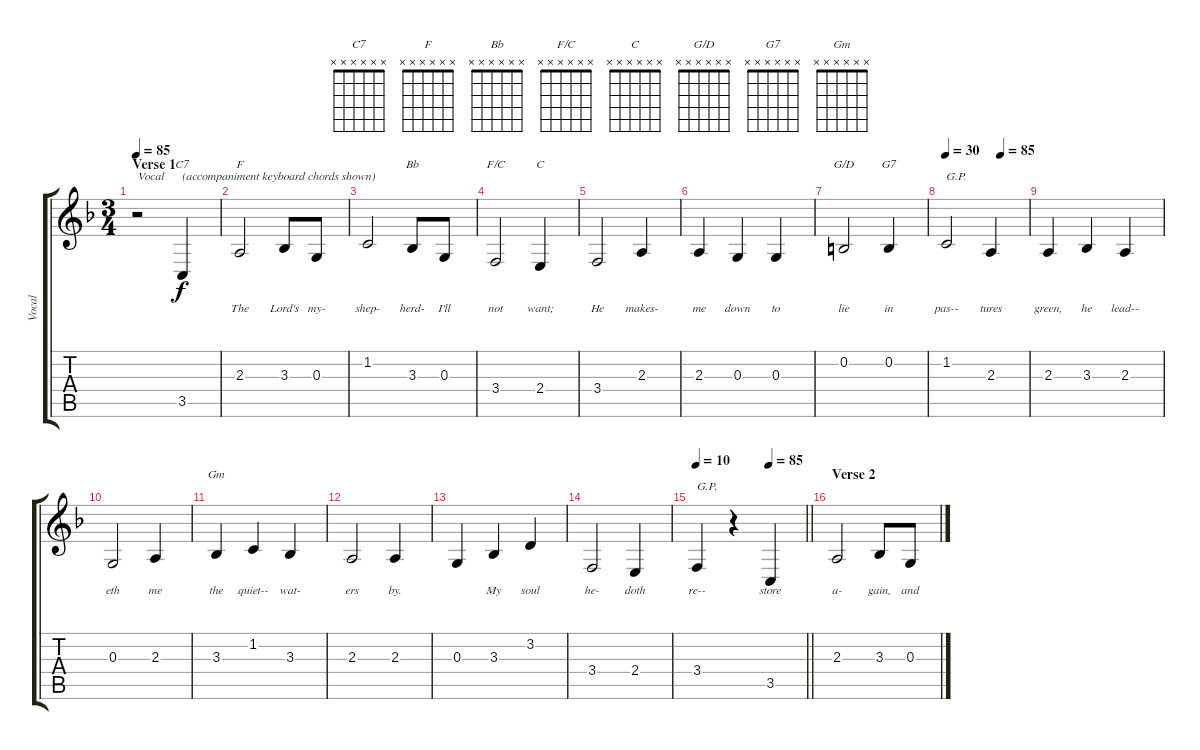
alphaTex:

\track ("Vocal" "Vocal") {instrument choiraahs}
\staff {score tabs}
\tuning (E4 B3 G3 D3 A2 E2) {hide}
\chord ("C7" x x x x x x)
\chord ("F" x x x x x x)
\chord ("Bb" x x x x x x)
\chord ("F/C" x x x x x x)
\chord ("C" x x x x x x)
\chord ("G/D" x x x x x x)
\chord ("G7" x x x x x x)
\chord ("Gm" x x x x x x)
\ts (3 4)
\section ("" "Verse 1")
\tempo 85
\clef g2
\ks f
r.2{txt "Vocal" dy f instrument choiraahs} 3.5.4{ch "C7" txt "(accompaniment keyboard chords shown)" lyrics (0 "") lyrics (1 "") lyrics (2 "") lyrics (3 "") lyrics (4 "")} |
2.3.2{ch "F" lyrics (0 "The") lyrics (1 "") lyrics (2 "") lyrics (3 "") lyrics (4 "")} 3.3.8{lyrics (0 "Lord's") lyrics (1 "") lyrics (2 "") lyrics (3 "") lyrics (4 "")} 0.3.8{lyrics (0 "my-") lyrics (1 "") lyrics (2 "") lyrics (3 "") lyrics (4 "")} |
1.2.2{lyrics (0 "shep-") lyrics (1 "") lyrics (2 "") lyrics (3 "") lyrics (4 "")} 3.3.8{ch "Bb" lyrics (0 "herd-") lyrics (1 "") lyrics (2 "") lyrics (3 "") lyrics (4 "")} 0.3.8{lyrics (0 "I'll") lyrics (1 "") lyrics (2 "") lyrics (3 "") lyrics (4 "")} |
3.4.2{ch "F/C" lyrics (0 "not") lyrics (1 "") lyrics (2 "") lyrics (3 "") lyrics (4 "")} 2.4.4{ch "C" lyrics (0 "want;") lyrics (1 "") lyrics (2 "") lyrics (3 "") lyrics (4 "")} |
3.4.2{lyrics (0 "He") lyrics (1 "") lyrics (2 "") lyrics (3 "") lyrics (4 "")} 2.3.4{lyrics (0 "makes-") lyrics (1 "") lyrics (2 "") lyrics (3 "") lyrics (4 "")} |
2.3.4{lyrics (0 "me") lyrics (1 "") lyrics (2 "") lyrics (3 "") lyrics (4 "")} 0.3.4{lyrics (0 "down") lyrics (1 "") lyrics (2 "") lyrics (3 "") lyrics (4 "")} 0.3.4{lyrics (0 "to") lyrics (1 "") lyrics (2 "") lyrics (3 "") lyrics (4 "")} |
0.2.2{ch "G/D" lyrics (0 "lie") lyrics (1 "") lyrics (2 "") lyrics (3 "") lyrics (4 "")} 0.2.4{ch "G7" lyrics (0 "in") lyrics (1 "") lyrics (2 "") lyrics (3 "") lyrics (4 "")} |
\tempo 30
\tempo (85 0.6666666666666666)
1.2.2{txt "G.P." lyrics (0 "pas--") lyrics (1 "") lyrics (2 "") lyrics (3 "") lyrics (4 "")} 2.3.4{lyrics (0 "tures") lyrics (1 "") lyrics (2 "") lyrics (3 "") lyrics (4 "")} |
2.3.4{lyrics (0 "green,") lyrics (1 "") lyrics (2 "") lyrics (3 "") lyrics (4 "")} 3.3.4{lyrics (0 "he") lyrics (1 "") lyrics (2 "") lyrics (3 "") lyrics (4 "")} 2.3.4{lyrics (0 "lead--") lyrics (1 "") lyrics (2 "") lyrics (3 "") lyrics (4 "")} |
0.3.2{lyrics (0 "eth") lyrics (1 "") lyrics (2 "") lyrics (3 "") lyrics (4 "")} 2.3.4{lyrics (0 "me") lyrics (1 "") lyrics (2 "") lyrics (3 "") lyrics (4 "")} |
3.3.4{ch "Gm" lyrics (0 "the") lyrics (1 "") lyrics (2 "") lyrics (3 "") lyrics (4 "")} 1.2.4{lyrics (0 "quiet--") lyrics (1 "") lyrics (2 "") lyrics (3 "") lyrics (4 "")} 3.3.4{lyrics (0 "wat-") lyrics (1 "") lyrics (2 "") lyrics (3 "") lyrics (4 "")} |
2.3.2{lyrics (0 "ers") lyrics (1 "") lyrics (2 "") lyrics (3 "") lyrics (4 "")} 2.3.4{lyrics (0 "by.") lyrics (1 "") lyrics (2 "") lyrics (3 "") lyrics (4 "")} |
0.3.4{lyrics (0 "") lyrics (1 "") lyrics (2 "") lyrics (3 "") lyrics (4 "")} 3.3.4{lyrics (0 "My") lyrics (1 "") lyrics (2 "") lyrics (3 "") lyrics (4 "")} 3.2.4{lyrics (0 "soul") lyrics (1 "") lyrics (2 "") lyrics (3 "") lyrics (4 "")} |
3.4.2{lyrics (0 "he-") lyrics (1 "") lyrics (2 "") lyrics (3 "") lyrics (4 "")} 2.4.4{lyrics (0 "doth") lyrics (1 "") lyrics (2 "") lyrics (3 "") lyrics (4 "")} |
\tempo 1
\tempo (85 0.6666666666666666)
\tempo 10
\barLineRight lightlight
3.4.4{txt "G.P." lyrics (0 "re--") lyrics (1 "") lyrics (2 "") lyrics (3 "") lyrics (4 "")} r.4 3.5.4{lyrics (0 "store") lyrics (1 "") lyrics (2 "") lyrics (3 "") lyrics (4 "") volume 11} |
\section ("" "Verse 2")
2.3.2{lyrics (0 "a-") lyrics (1 "") lyrics (2 "") lyrics (3 "") lyrics (4 "")} 3.3.8{lyrics (0 "gain,") lyrics (1 "") lyrics (2 "") lyrics (3 "") lyrics (4 "")} 0.3.8{lyrics (0 "and") lyrics (1 "") lyrics (2 "") lyrics (3 "") lyrics (4 "")}
